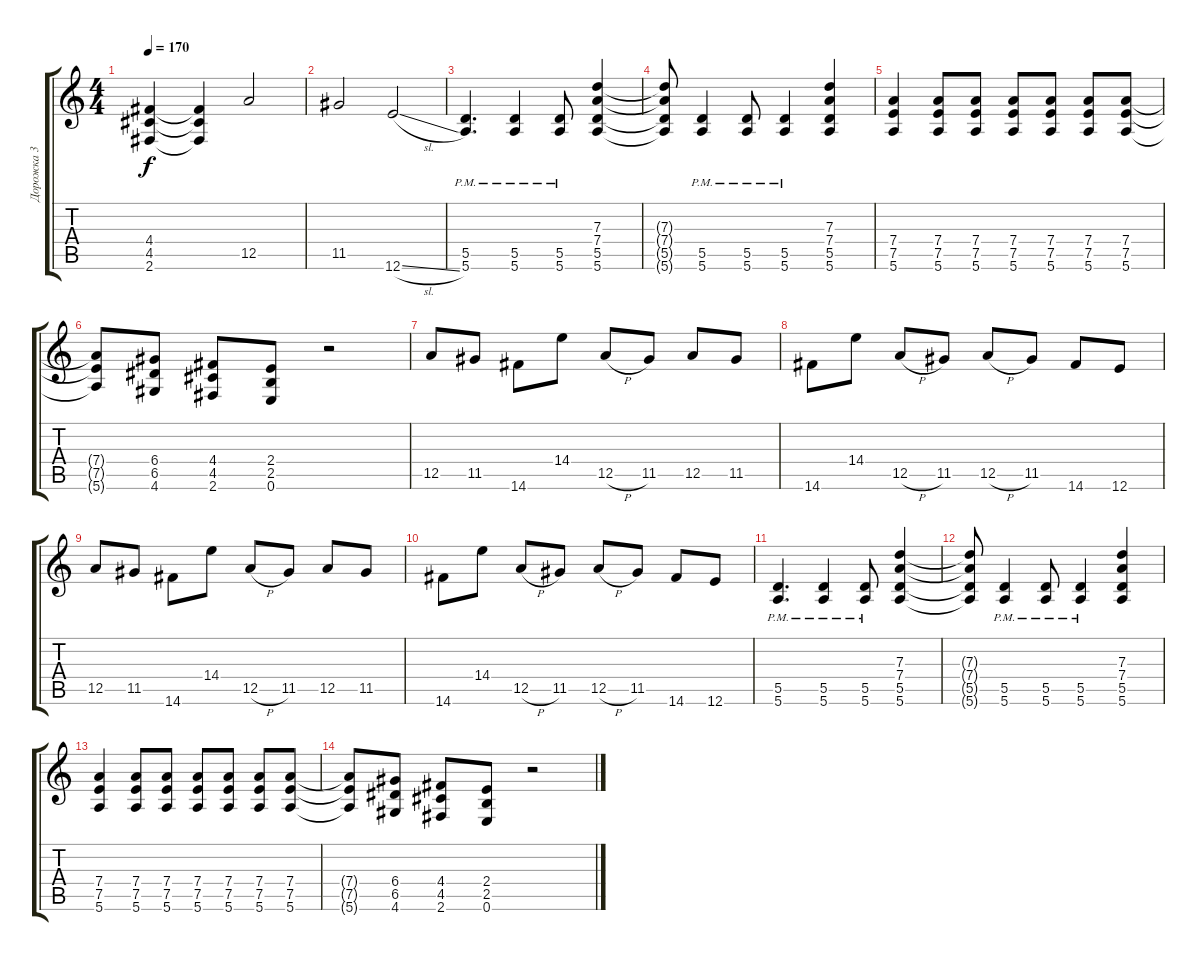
\track ("Дорожка 3" "Дорожка 3") {instrument overdrivenguitar}
\staff {score tabs}
\tuning (E4 B3 G3 D3 A2 E2) {hide}
\ts (4 4)
\tempo 170
\clef g2
\ks c
(4.4{t} 4.5{t} 2.6{t}).4{dy f} (4.4{t} 4.5{t} 2.6{t}).4 12.5.2 |
11.5.2 12.6{sl}.2 |
(5.5{pm} 5.6{pm}).4{d} (5.5{pm} 5.6{pm}).4 (5.5{pm} 5.6{pm}).8 (7.3 7.4 5.5 5.6).4 |
(7.3{t} 7.4{t} 5.5{t} 5.6{t}).8 (5.5{pm} 5.6{pm}).4 (5.5{pm} 5.6{pm}).8 (5.5{pm} 5.6{pm}).4 (7.3 7.4 5.5 5.6).4 |
(7.4 7.5 5.6).4 (7.4 7.5 5.6).8 (7.4 7.5 5.6).8 (7.4 7.5 5.6).8 (7.4 7.5 5.6).8 (7.4 7.5 5.6).8 (7.4 7.5 5.6).8 |
(7.4{t} 7.5{t} 5.6{t}).8 (6.4 6.5 4.6).8 (4.4 4.5 2.6).8 (2.4 2.5 0.6).8 r.2 |
12.5.8 11.5.8 14.6.8 14.4.8 12.5{h}.8 11.5.8 12.5.8 11.5.8 |
14.6.8 14.4.8 12.5{h}.8 11.5.8 12.5{h}.8 11.5.8 14.6.8 12.6.8 |
12.5.8 11.5.8 14.6.8 14.4.8 12.5{h}.8 11.5.8 12.5.8 11.5.8 |
14.6.8 14.4.8 12.5{h}.8 11.5.8 12.5{h}.8 11.5.8 14.6.8 12.6.8 |
(5.5{pm} 5.6{pm}).4{d} (5.5{pm} 5.6{pm}).4 (5.5{pm} 5.6{pm}).8 (7.3 7.4 5.5 5.6).4 |
(7.3{t} 7.4{t} 5.5{t} 5.6{t}).8 (5.5{pm} 5.6{pm}).4 (5.5{pm} 5.6{pm}).8 (5.5{pm} 5.6{pm}).4 (7.3 7.4 5.5 5.6).4 |
(7.4 7.5 5.6).4 (7.4 7.5 5.6).8 (7.4 7.5 5.6).8 (7.4 7.5 5.6).8 (7.4 7.5 5.6).8 (7.4 7.5 5.6).8 (7.4 7.5 5.6).8 |
(7.4{t} 7.5{t} 5.6{t}).8 (6.4 6.5 4.6).8 (4.4 4.5 2.6).8 (2.4 2.5 0.6).8 r.2
